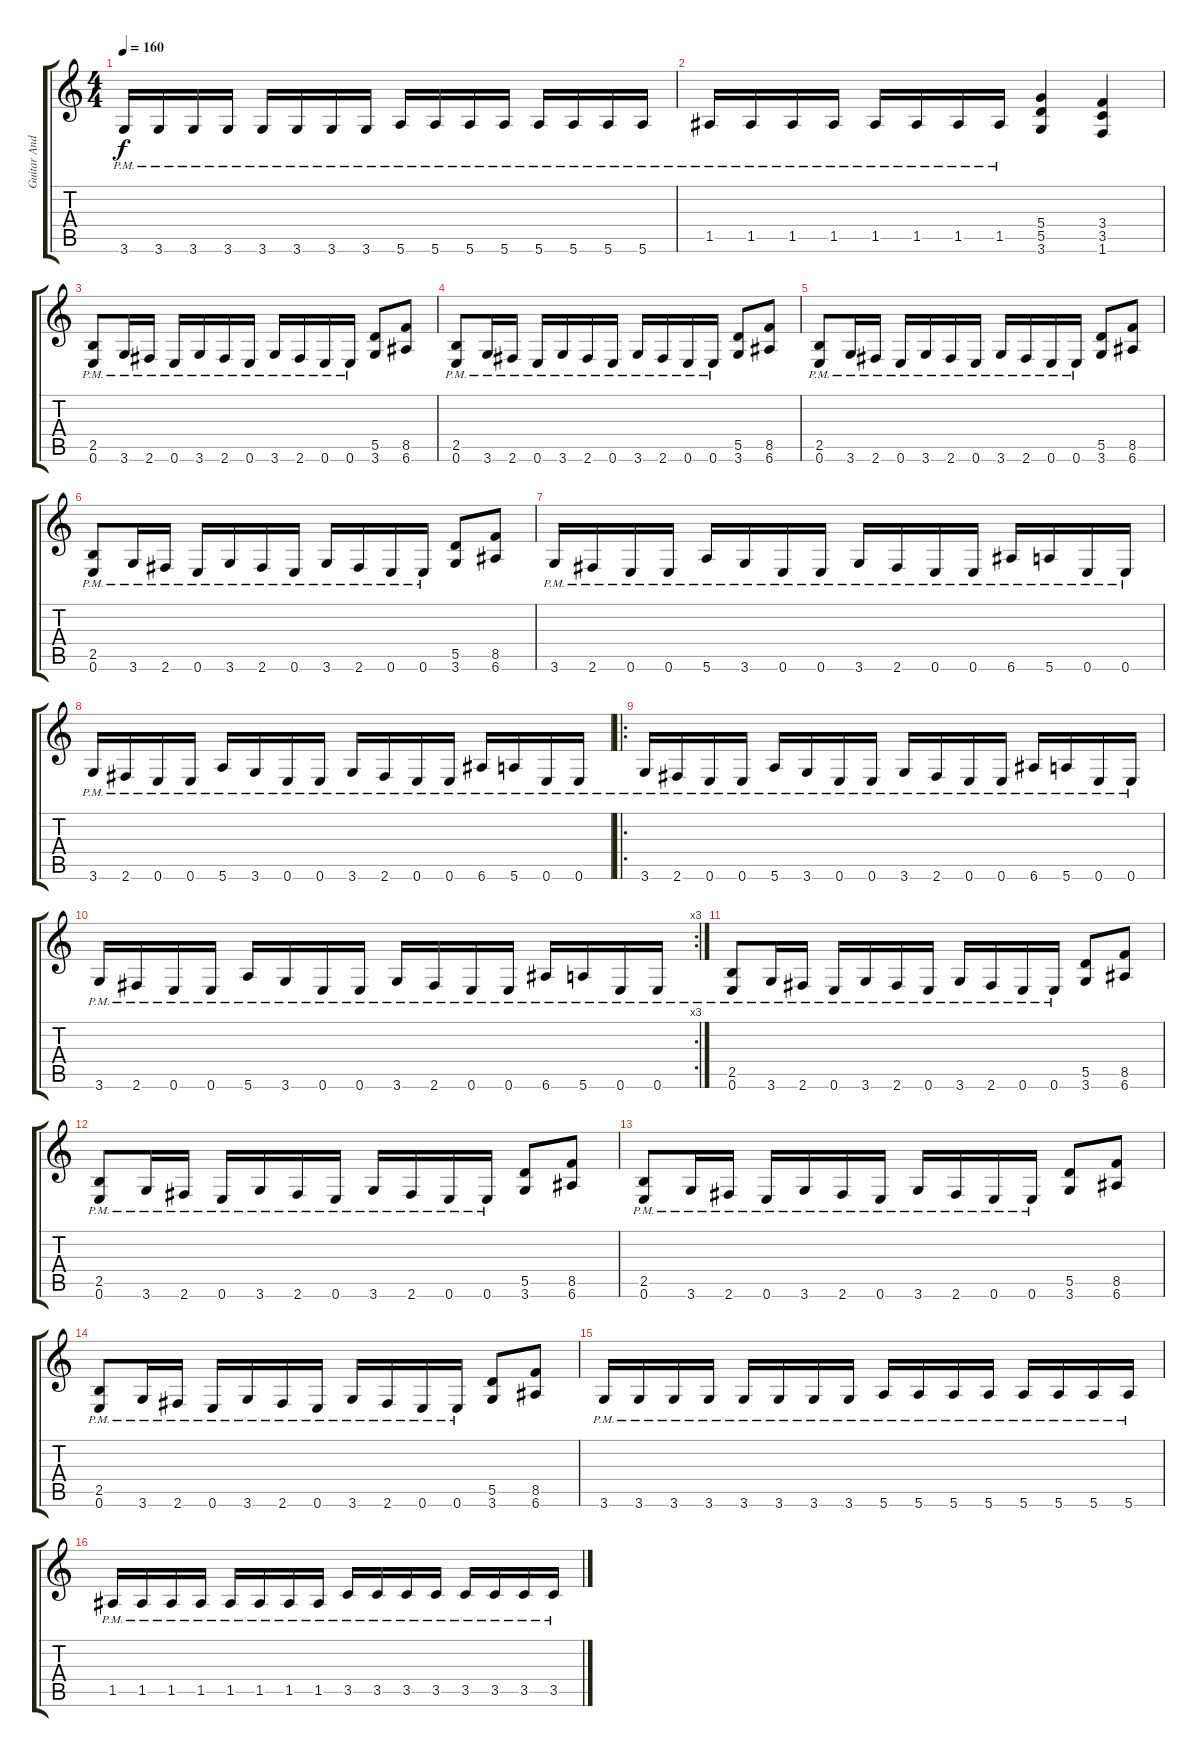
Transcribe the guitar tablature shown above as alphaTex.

\track ("Guitar Andreas" "Guitar And") {instrument distortionguitar}
\staff {score tabs}
\tuning (E4 B3 G3 D3 A2 E2) {hide}
\ts (4 4)
\tempo 160
\clef g2
\ks c
3.6{pm}.16{dy f} 3.6{pm}.16 3.6{pm}.16 3.6{pm}.16 3.6{pm}.16 3.6{pm}.16 3.6{pm}.16 3.6{pm}.16 5.6{pm}.16 5.6{pm}.16 5.6{pm}.16 5.6{pm}.16 5.6{pm}.16 5.6{pm}.16 5.6{pm}.16 5.6{pm}.16 |
1.5{pm}.16 1.5{pm}.16 1.5{pm}.16 1.5{pm}.16 1.5{pm}.16 1.5{pm}.16 1.5{pm}.16 1.5{pm}.16 (5.4 5.5 3.6).4 (3.4 3.5 1.6).4 |
(2.5{pm} 0.6{pm}).8 3.6{pm}.16 2.6{pm}.16 0.6{pm}.16 3.6{pm}.16 2.6{pm}.16 0.6{pm}.16 3.6{pm}.16 2.6{pm}.16 0.6{pm}.16 0.6{pm}.16 (5.5 3.6).8 (8.5 6.6).8 |
(2.5{pm} 0.6{pm}).8 3.6{pm}.16 2.6{pm}.16 0.6{pm}.16 3.6{pm}.16 2.6{pm}.16 0.6{pm}.16 3.6{pm}.16 2.6{pm}.16 0.6{pm}.16 0.6{pm}.16 (5.5 3.6).8 (8.5 6.6).8 |
(2.5{pm} 0.6{pm}).8 3.6{pm}.16 2.6{pm}.16 0.6{pm}.16 3.6{pm}.16 2.6{pm}.16 0.6{pm}.16 3.6{pm}.16 2.6{pm}.16 0.6{pm}.16 0.6{pm}.16 (5.5 3.6).8 (8.5 6.6).8 |
(2.5{pm} 0.6{pm}).8 3.6{pm}.16 2.6{pm}.16 0.6{pm}.16 3.6{pm}.16 2.6{pm}.16 0.6{pm}.16 3.6{pm}.16 2.6{pm}.16 0.6{pm}.16 0.6{pm}.16 (5.5 3.6).8 (8.5 6.6).8 |
3.6{pm}.16 2.6{pm}.16 0.6{pm}.16 0.6{pm}.16 5.6{pm}.16 3.6{pm}.16 0.6{pm}.16 0.6{pm}.16 3.6{pm}.16 2.6{pm}.16 0.6{pm}.16 0.6{pm}.16 6.6{pm}.16 5.6{pm}.16 0.6{pm}.16 0.6{pm}.16 |
3.6{pm}.16 2.6{pm}.16 0.6{pm}.16 0.6{pm}.16 5.6{pm}.16 3.6{pm}.16 0.6{pm}.16 0.6{pm}.16 3.6{pm}.16 2.6{pm}.16 0.6{pm}.16 0.6{pm}.16 6.6{pm}.16 5.6{pm}.16 0.6{pm}.16 0.6{pm}.16 |
\ro
3.6{pm}.16 2.6{pm}.16 0.6{pm}.16 0.6{pm}.16 5.6{pm}.16 3.6{pm}.16 0.6{pm}.16 0.6{pm}.16 3.6{pm}.16 2.6{pm}.16 0.6{pm}.16 0.6{pm}.16 6.6{pm}.16 5.6{pm}.16 0.6{pm}.16 0.6{pm}.16 |
\rc 3
3.6{pm}.16 2.6{pm}.16 0.6{pm}.16 0.6{pm}.16 5.6{pm}.16 3.6{pm}.16 0.6{pm}.16 0.6{pm}.16 3.6{pm}.16 2.6{pm}.16 0.6{pm}.16 0.6{pm}.16 6.6{pm}.16 5.6{pm}.16 0.6{pm}.16 0.6{pm}.16 |
(2.5{pm} 0.6{pm}).8 3.6{pm}.16 2.6{pm}.16 0.6{pm}.16 3.6{pm}.16 2.6{pm}.16 0.6{pm}.16 3.6{pm}.16 2.6{pm}.16 0.6{pm}.16 0.6{pm}.16 (5.5 3.6).8 (8.5 6.6).8 |
(2.5{pm} 0.6{pm}).8 3.6{pm}.16 2.6{pm}.16 0.6{pm}.16 3.6{pm}.16 2.6{pm}.16 0.6{pm}.16 3.6{pm}.16 2.6{pm}.16 0.6{pm}.16 0.6{pm}.16 (5.5 3.6).8 (8.5 6.6).8 |
(2.5{pm} 0.6{pm}).8 3.6{pm}.16 2.6{pm}.16 0.6{pm}.16 3.6{pm}.16 2.6{pm}.16 0.6{pm}.16 3.6{pm}.16 2.6{pm}.16 0.6{pm}.16 0.6{pm}.16 (5.5 3.6).8 (8.5 6.6).8 |
(2.5{pm} 0.6{pm}).8 3.6{pm}.16 2.6{pm}.16 0.6{pm}.16 3.6{pm}.16 2.6{pm}.16 0.6{pm}.16 3.6{pm}.16 2.6{pm}.16 0.6{pm}.16 0.6{pm}.16 (5.5 3.6).8 (8.5 6.6).8 |
3.6{pm}.16 3.6{pm}.16 3.6{pm}.16 3.6{pm}.16 3.6{pm}.16 3.6{pm}.16 3.6{pm}.16 3.6{pm}.16 5.6{pm}.16 5.6{pm}.16 5.6{pm}.16 5.6{pm}.16 5.6{pm}.16 5.6{pm}.16 5.6{pm}.16 5.6{pm}.16 |
1.5{pm}.16 1.5{pm}.16 1.5{pm}.16 1.5{pm}.16 1.5{pm}.16 1.5{pm}.16 1.5{pm}.16 1.5{pm}.16 3.5{pm}.16 3.5{pm}.16 3.5{pm}.16 3.5{pm}.16 3.5{pm}.16 3.5{pm}.16 3.5{pm}.16 3.5{pm}.16
